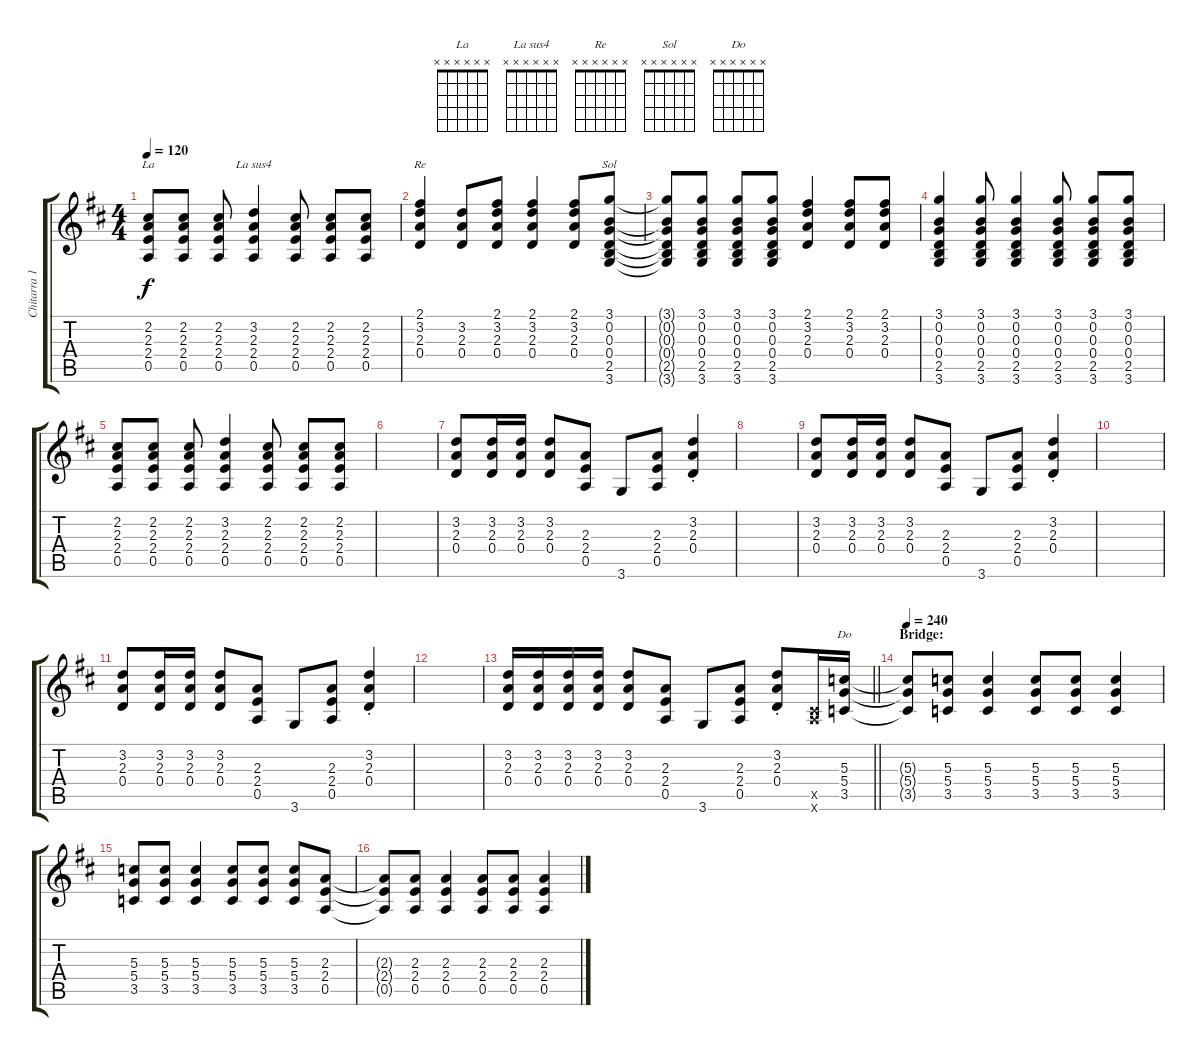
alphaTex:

\track ("Chitarra 1" "Chitarra 1") {instrument distortionguitar}
\staff {score tabs}
\tuning (E4 B3 G3 D3 A2 E2) {hide}
\chord ("La" x x x x x x)
\chord ("La sus4" x x x x x x)
\chord ("Re" x x x x x x)
\chord ("Sol" x x x x x x)
\chord ("Do" x x x x x x)
\ts (4 4)
\tempo 120
\clef g2
\ks d
(2.2 2.3 2.4 0.5).8{ch "La" dy f} (2.2 2.3 2.4 0.5).8 (2.2 2.3 2.4 0.5).8 (3.2 2.3 2.4 0.5).4{ch "La sus4"} (2.2 2.3 2.4 0.5).8 (2.2 2.3 2.4 0.5).8 (2.2 2.3 2.4 0.5).8 |
(2.1 3.2 2.3 0.4).4{ch "Re"} (3.2 2.3 0.4).8 (2.1 3.2 2.3 0.4).8 (2.1 3.2 2.3 0.4).4 (2.1 3.2 2.3 0.4).8 (3.1 0.2 0.3 0.4 2.5 3.6).8{ch "Sol"} |
(3.1{t} 0.2{t} 0.3{t} 0.4{t} 2.5{t} 3.6{t}).8 (3.1 0.2 0.3 0.4 2.5 3.6).8 (3.1 0.2 0.3 0.4 2.5 3.6).8 (3.1 0.2 0.3 0.4 2.5 3.6).8 (2.1 3.2 2.3 0.4).4 (2.1 3.2 2.3 0.4).8 (2.1 3.2 2.3 0.4).8 |
(3.1 0.2 0.3 0.4 2.5 3.6).4 (3.1 0.2 0.3 0.4 2.5 3.6).8 (3.1 0.2 0.3 0.4 2.5 3.6).4 (3.1 0.2 0.3 0.4 2.5 3.6).8 (3.1 0.2 0.3 0.4 2.5 3.6).8 (3.1 0.2 0.3 0.4 2.5 3.6).8 |
(2.2 2.3 2.4 0.5).8 (2.2 2.3 2.4 0.5).8 (2.2 2.3 2.4 0.5).8 (3.2 2.3 2.4 0.5).4 (2.2 2.3 2.4 0.5).8 (2.2 2.3 2.4 0.5).8 (2.2 2.3 2.4 0.5).8 |
|
(3.2 2.3 0.4).8{volume 12} (3.2 2.3 0.4).16 (3.2 2.3 0.4).16 (3.2 2.3 0.4).8 (2.3 2.4 0.5).8 3.6.8 (2.3 2.4 0.5).8 (3.2{st} 2.3{st} 0.4{st}).4 |
|
(3.2 2.3 0.4).8 (3.2 2.3 0.4).16 (3.2 2.3 0.4).16 (3.2 2.3 0.4).8 (2.3 2.4 0.5).8 3.6.8 (2.3 2.4 0.5).8 (3.2{st} 2.3{st} 0.4{st}).4 |
|
(3.2 2.3 0.4).8 (3.2 2.3 0.4).16 (3.2 2.3 0.4).16 (3.2 2.3 0.4).8 (2.3 2.4 0.5).8 3.6.8 (2.3 2.4 0.5).8 (3.2{st} 2.3{st} 0.4{st}).4 |
|
\barLineRight lightlight
(3.2 2.3 0.4).16 (3.2 2.3 0.4).16 (3.2 2.3 0.4).16 (3.2 2.3 0.4).16 (3.2 2.3 0.4).8 (2.3 2.4 0.5).8 3.6.8 (2.3 2.4 0.5).8 (3.2{st} 2.3{st} 0.4{st}).8 (4.5{x} 5.6{x}).16 (5.3 5.4 3.5).16{ch "Do"} |
\section ("" "Bridge:")
\tempo 240
(5.3{t} 5.4{t} 3.5{t}).8 (5.3 5.4 3.5).8 (5.3 5.4 3.5).4 (5.3 5.4 3.5).8 (5.3 5.4 3.5).8 (5.3 5.4 3.5).4 |
(5.3 5.4 3.5).8 (5.3 5.4 3.5).8 (5.3 5.4 3.5).4 (5.3 5.4 3.5).8 (5.3 5.4 3.5).8 (5.3 5.4 3.5).8 (2.3 2.4 0.5).8 |
(2.3{t} 2.4{t} 0.5{t}).8 (2.3 2.4 0.5).8 (2.3 2.4 0.5).4 (2.3 2.4 0.5).8 (2.3 2.4 0.5).8 (2.3 2.4 0.5).4
